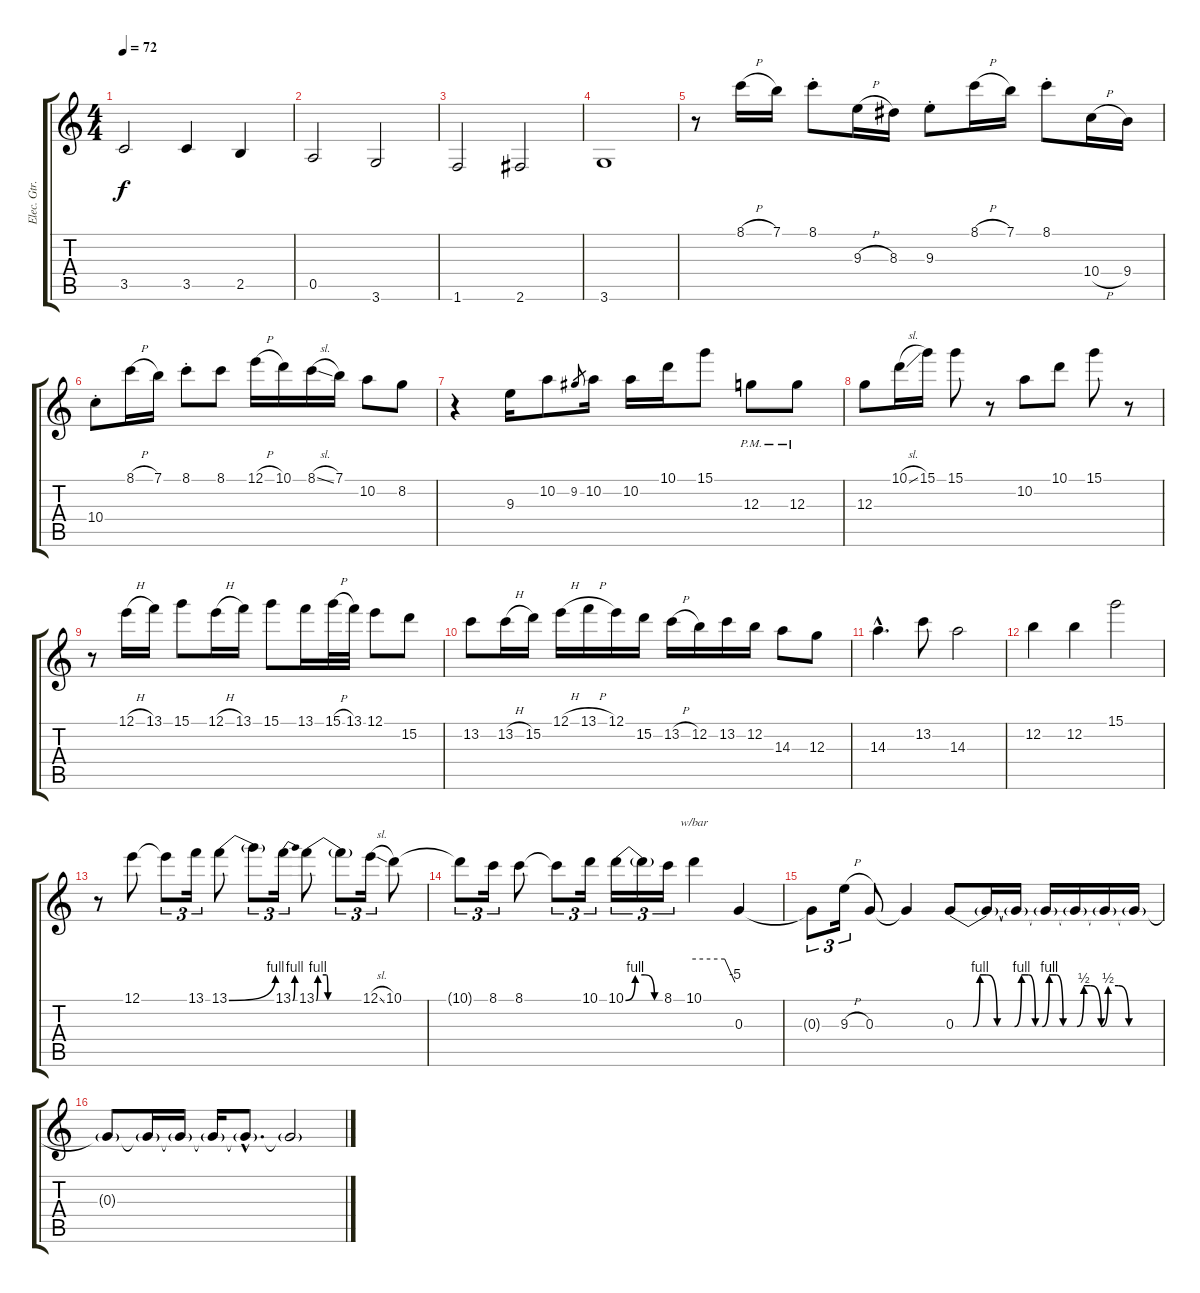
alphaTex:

\track ("Elec. Gtr. 1" "Elec. Gtr.") {instrument overdrivenguitar}
\staff {score tabs}
\tuning (E4 B3 G3 D3 A2 E2) {hide}
\ts (4 4)
\tempo 72
\clef g2
\ks c
3.5.2{dy f} 3.5.4 2.5.4 |
0.5.2 3.6.2 |
1.6.2 2.6.2 |
3.6.1 |
r.8 8.1{h}.16 7.1.16 8.1{st}.8 9.3{h}.16 8.3.16 9.3{st}.8 8.1{h}.16 7.1.16 8.1{st}.8 10.4{h}.16 9.4.16 |
10.4{st}.8 8.1{h}.16 7.1.16 8.1{st}.8 8.1.8 12.1{h}.16 10.1.16 8.1{sl}.16 7.1.16 10.2.8 8.2.8 |
r.4 9.3.16 10.2.8 9.2.8{gr} 10.2.16 10.2.16 10.1.16 15.1.8 12.3{pm}.8 12.3{pm}.8 |
12.3.8 10.1{sl}.16 15.1.16 15.1.8 r.8 10.2.8 10.1.8 15.1.8 r.8 |
r.8 12.1{h}.16 13.1.16 15.1.8 12.1{h}.16 13.1.16 15.1.8 13.1.16 15.1{h}.32 13.1.32 12.1.8 15.2.8 |
13.2.8 13.2{h}.16 15.2.16 12.1{h}.16 13.1{h}.16 12.1.16 15.2.16 13.2{h}.16 12.2.16 13.2.16 12.2.16 14.3.8 12.3.8 |
14.3{hac}.4{d} 13.2.8 14.3.2 |
12.2.4 12.2.4 15.1.2 |
r.8 12.1.8 12.1{t}.8{tu (3 2)} 13.1.16{tu (3 2)} 13.1{be (bend 0 0 60 4)}.8 13.1{t}.8{tu (3 2)} 13.1{be (bend 0 0 60 4)}.16{tu (3 2)} 13.1{be (custom 0 0 2 4 13 4 15 0 60 0)}.8 13.1{t}.8{tu (3 2)} 12.1{sl}.16{tu (3 2)} 10.1.8 |
10.1{t}.8{tu (3 2)} 8.1.16{tu (3 2)} 8.1.8 8.1{t}.8{tu (3 2)} 10.1.16{tu (3 2)} 10.1{be (custom 0 0 15 4 30 4 45 0 60 0)}.16{tu (3 2)} 10.1{t}.16{tu (3 2)} 8.1.16{tu (3 2)} 10.1.4{tbe (custom default 0 0 45 0 60 -20)} 0.3.4 |
0.3{t}.8{tu (3 2)} 9.3{h}.16{tu (3 2)} 0.3.8 0.3{t}.4 0.3{be (custom 0 0 5 0 7 4 9 4 12 0 17 0 19 4 21 4 23 0 25 0 27 4 29 4 31 0 35 0 37 2 39 2 42 0 44 2 47 2 50 0 60 0)}.8 0.3{t}.16 0.3{t}.16 0.3{t}.16 0.3{t}.16 0.3{t}.16 0.3{t}.16 |
0.3{t}.8 0.3{t}.16 0.3{t}.16 0.3{t}.16 0.3{hac t}.8{d} 0.3{t}.2
